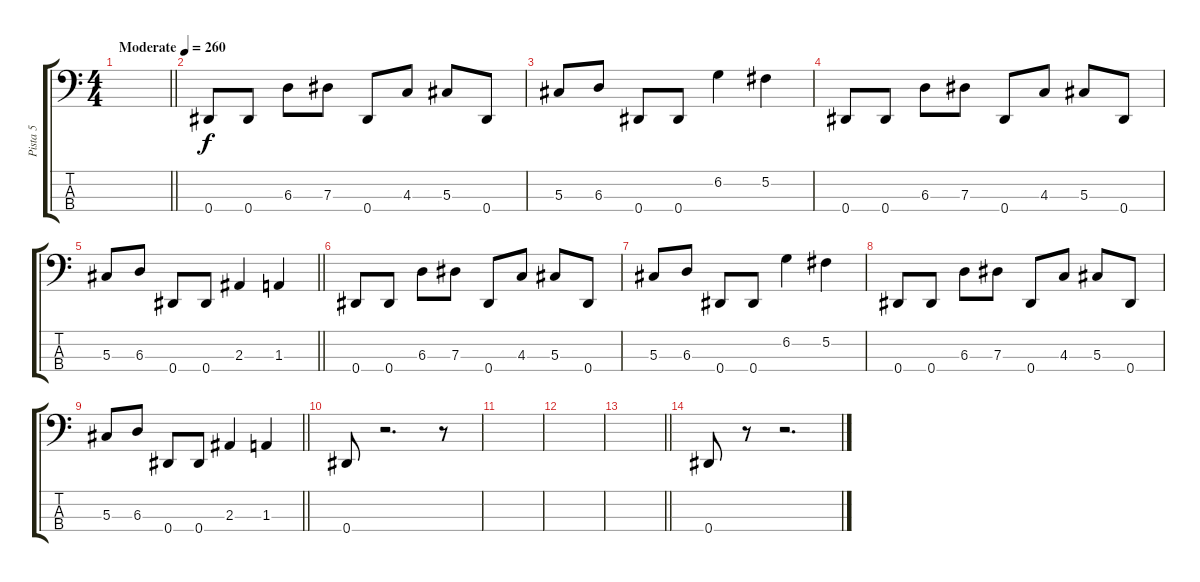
\track ("Pista 5" "Pista 5") {instrument electricbassfinger}
\staff {score tabs}
\tuning (Gb2 Db2 Ab1 Eb1) {hide}
\ts (4 4)
\tempo (260 "Moderate")
\clef f4
\barLineRight lightlight
\ks c
|
0.4.8 0.4.8 6.3.8 7.3.8 0.4.8 4.3.8 5.3.8 0.4.8 |
5.3.8 6.3.8 0.4.8 0.4.8 6.2.4 5.2.4 |
0.4.8 0.4.8 6.3.8 7.3.8 0.4.8 4.3.8 5.3.8 0.4.8 |
\barLineRight lightlight
5.3.8 6.3.8 0.4.8 0.4.8 2.3.4 1.3.4 |
0.4.8 0.4.8 6.3.8 7.3.8 0.4.8 4.3.8 5.3.8 0.4.8 |
5.3.8 6.3.8 0.4.8 0.4.8 6.2.4 5.2.4 |
0.4.8 0.4.8 6.3.8 7.3.8 0.4.8 4.3.8 5.3.8 0.4.8 |
\barLineRight lightlight
5.3.8 6.3.8 0.4.8 0.4.8 2.3.4 1.3.4 |
0.4.8 r.2{d} r.8 |
|
|
\barLineRight lightlight
|
0.4.8 r.8 r.2{d}
